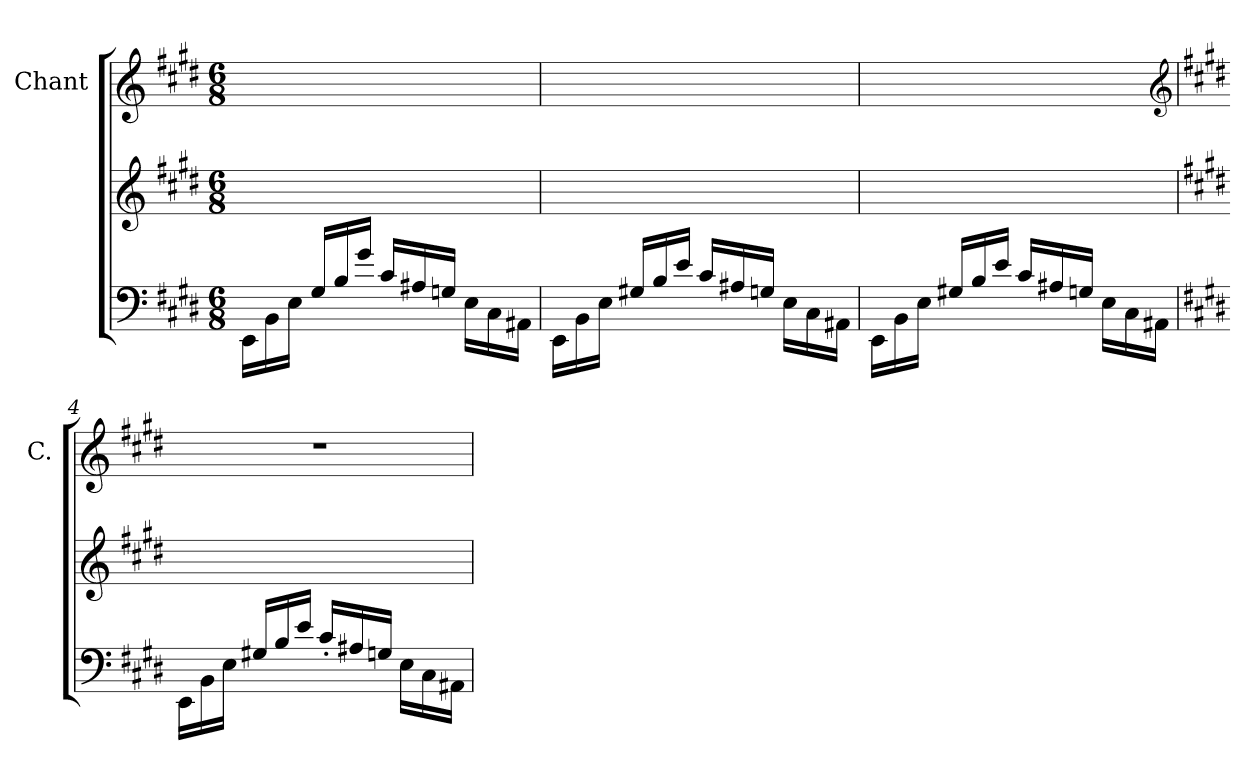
**kern	**kern	**kern
*part3	*part2	*part1
*staff3	*staff2	*staff1
*	*	*I"Chant
*	*	*I'C.
*clefF4	*clefG2	*clefG2
*k[f#c#g#d#]	*k[f#c#g#d#]	*k[f#c#g#d#]
*M6/8	*M6/8	*M6/8
=1	=1	=1
16EEi\LL	2.ryy	2.ryy
16BBi\	.	.
16Ei\JJ	.	.
16G#i/LL	.	.
16Bi/	.	.
16g#i/JJ	.	.
16c#i/LL	.	.
16A#Xi/	.	.
16Gni/JJ	.	.
16Ei\LL	.	.
16C#i\	.	.
16AA#Xi\JJ	.	.
=2	=2	=2
16EEi\LL	2.ryy	2.ryy
16BBi\	.	.
16Ei\JJ	.	.
16G#Xi/LL	.	.
16Bi/	.	.
16ei/JJ	.	.
16c#i/LL	.	.
16A#Xi/	.	.
16Gni/JJ	.	.
16Ei\LL	.	.
16C#i\	.	.
16AA#Xi\JJ	.	.
=3	=3	=3
16EEi\LL	2.ryy	2.ryy
16BBi\	.	.
16Ei\JJ	.	.
16G#Xi/LL	.	.
16Bi/	.	.
16ei/JJ	.	.
16c#i/LL	.	.
16A#Xi/	.	.
16Gni/JJ	.	.
16Ei\LL	.	.
16C#i\	.	.
16AA#Xi\JJ	.	.
*	*	*clefG2
!!LO:LB:g=z
=4	=4	=4
*k[f#c#g#d#]	*k[f#c#g#d#]	*k[f#c#g#d#]
16EEi\LL	2.ryy	2.r
16BBi\	.	.
16Ei\JJ	.	.
16G#Xi/LL	.	.
16Bi/	.	.
16ei/JJ	.	.
16c#'<i/LL	.	.
16A#Xi/	.	.
16Gni/JJ	.	.
16Ei\LL	.	.
16C#i\	.	.
16AA#Xi\JJ	.	.
=	=	=
*-	*-	*-
